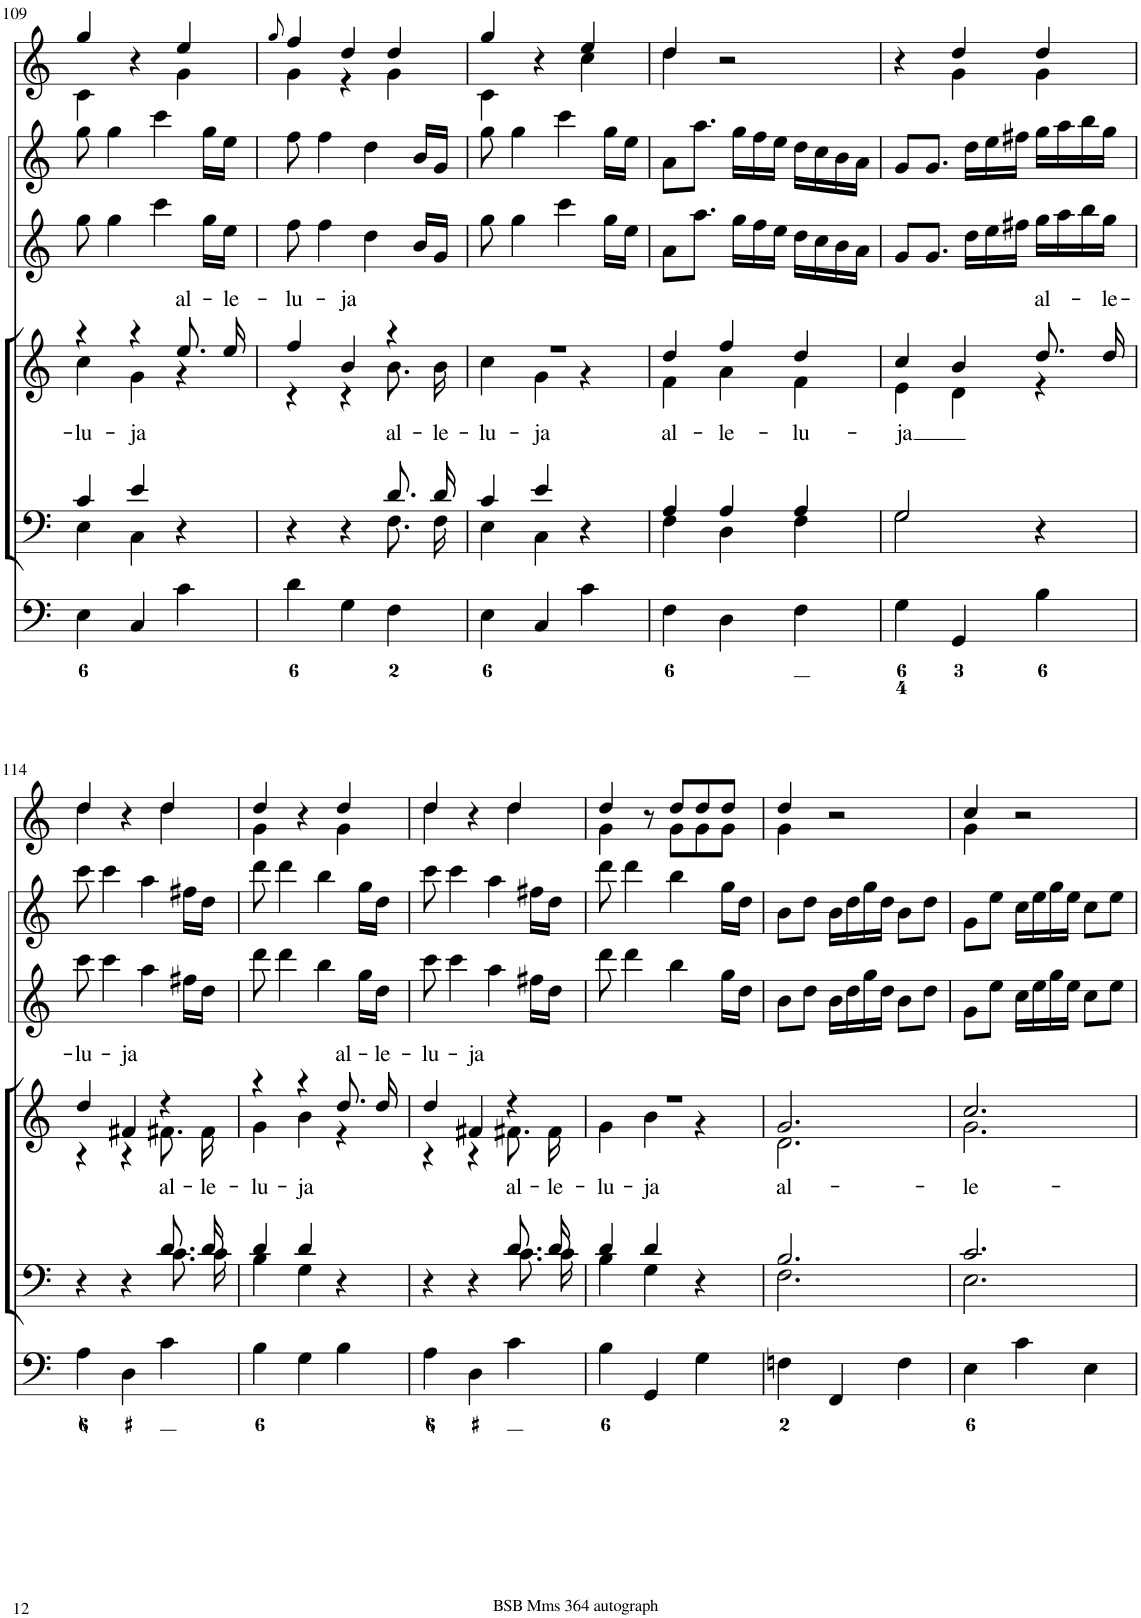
**kern	**kern	**kern	**text	**kern	**kern	**kern
*part6	*part5	*part4	*part4	*part3	*part2	*part1
*staff6	*staff5	*staff4	*staff4	*staff3	*staff2	*staff1
*I"Organ	*I"Voice	*I"Voice	*	*I"Violin	*I"Violini	*I"Corni in C'
*	*	*	*	*I'Vln	*I'Vln	*
!!LO:PB:g=z
*clefF4	*clefF4	*clefG2	*	*clefG2	*clefG2	*clefG2
*	*	*	*	*	*	*Trd7c12
*k[]	*k[]	*k[]	*	*k[]	*k[]	*k[]
*M3/4	*M3/4	*M3/4	*	*M3/4	*M3/4	*M3/4
=109	=109	=109	=109	=109	=109	=109
*	*^	*^	*	*	*	*
!	!	!	!	!	!LO:LY:b	!	!	!
*	*	*	*	*	*	*	*	*^
4E\	4c/	4E\	4r	4cc\	-lu-	8gg\	8gg\	4gg/	4c\
.	.	.	.	.	.	4gg\	4gg\	.	.
!	!	!	!	!	!LO:LY:b	!	!	!	!
4C/	4e/	4C\	4r	4g\	-ja	.	.	4r	4ryy
.	.	.	.	.	.	4ccc\	4ccc\	.	.
!	!	!	!	!	!LO:LY:a	!	!	!	!
4c\	4r	4ryy	8.ee/L	4r	al-	.	.	4ee/	4g\
.	.	.	.	.	.	16gg\LL	16gg\LL	.	.
!	!	!	!	!	!LO:LY:a	!	!	!	!
.	.	.	16ee/Jk	.	-le-	16ee\JJ	16ee\JJ	.	.
=110	=110	=110	=110	=110	=110	=110	=110	=110	=110
.	.	.	.	.	.	.	.	8qgg/	.
!	!	!	!	!	!LO:LY:a	!	!	!	!
4d\	4r	2ryy	4ff/	4r	-lu-	8ff\	8ff\	4ff/	4g\
.	.	.	.	.	.	4ff\	4ff\	.	.
!	!	!	!	!	!LO:LY:a	!	!	!	!
4G\	4r	.	4b/	4r	-ja	.	.	4dd/	4r
.	.	.	.	.	.	4dd\	4dd\	.	.
!	!	!	!	!	!LO:LY:b	!	!	!	!
4F\	8.d/L	8.F\L	4r	8.b\L	al-	.	.	4dd/	4g\
.	.	.	.	.	.	16b/LL	16b/LL	.	.
!	!	!	!	!	!LO:LY:b	!	!	!	!
.	16d/Jk	16F\Jk	.	16b\Jk	-le-	16g/JJ	16g/JJ	.	.
=111	=111	=111	=111	=111	=111	=111	=111	=111	=111
!	!	!	!	!	!LO:LY:b	!	!	!	!
4E\	4c/	4E\	2.r	4cc\	-lu-	8gg\	8gg\	4gg/	4c\
.	.	.	.	.	.	4gg\	4gg\	.	.
!	!	!	!	!	!LO:LY:b	!	!	!	!
4C/	4e/	4C\	.	4g\	-ja	.	.	4r	4ryy
.	.	.	.	.	.	4ccc\	4ccc\	.	.
4c\	4r	4ryy	.	4r	.	.	.	4ee/	4cc\
.	.	.	.	.	.	16gg\LL	16gg\LL	.	.
.	.	.	.	.	.	16ee\JJ	16ee\JJ	.	.
=112	=112	=112	=112	=112	=112	=112	=112	=112	=112
!	!	!	!	!	!LO:LY:b	!	!	!	!
4F\	4A/	4F\	4dd/	4f\	al-	8a\L	8a\L	4dd/	4dd\
.	.	.	.	.	.	8.aa\J	8.aa\J	.	.
!	!	!	!	!	!LO:LY:b	!	!	!	!
4D\	4A/	4D\	4ff/	4a\	-le-	.	.	2r	2ryy
.	.	.	.	.	.	16gg\LL	16gg\LL	.	.
.	.	.	.	.	.	16ff\	16ff\	.	.
.	.	.	.	.	.	16ee\JJ	16ee\JJ	.	.
!	!	!	!	!	!LO:LY:b	!	!	!	!
4F\	4A/	4F\	4dd/	4f\	-lu-	16dd\LL	16dd\LL	.	.
.	.	.	.	.	.	16cc\	16cc\	.	.
.	.	.	.	.	.	16b\	16b\	.	.
.	.	.	.	.	.	16a\JJ	16a\JJ	.	.
=113	=113	=113	=113	=113	=113	=113	=113	=113	=113
!	!	!	!	!	!LO:LY:b	!	!	!	!
4G\	2G/	2G\	4cc/	4e\	-ja	8g/L	8g/L	4r	4ryy
.	.	.	.	.	.	8.g/J	8.g/J	.	.
4GG/	.	.	4b/	4d\	.	.	.	4dd/	4g\
.	.	.	.	.	.	16dd\LL	16dd\LL	.	.
.	.	.	.	.	.	16ee\	16ee\	.	.
.	.	.	.	.	.	16ff#X\JJ	16ff#X\JJ	.	.
!	!	!	!	!	!LO:LY:a	!	!	!	!
4B\	4r	4ryy	8.dd/L	4r	al-	16gg\LL	16gg\LL	4dd/	4g\
.	.	.	.	.	.	16aa\	16aa\	.	.
.	.	.	.	.	.	16bb\	16bb\	.	.
!	!	!	!	!	!LO:LY:a	!	!	!	!
.	.	.	16dd/Jk	.	-le-	16gg\JJ	16gg\JJ	.	.
!!LO:LB:g=z	!!
=114	=114	=114	=114	=114	=114	=114	=114	=114	=114
!	!	!	!	!	!LO:LY:a	!	!	!	!
4A\	4r	2ryy	4dd/	4r	-lu-	8ccc\	8ccc\	4dd/	4dd\
.	.	.	.	.	.	4ccc\	4ccc\	.	.
!	!	!	!	!	!LO:LY:a	!	!	!	!
4D\	4r	.	4f#X/	4r	-ja	.	.	4r	4ryy
.	.	.	.	.	.	4aa\	4aa\	.	.
!	!	!	!	!	!LO:LY:b	!	!	!	!
4c\	8.d/L	8.c\L	4r	8.f#X\L	al-	.	.	4dd/	4dd\
.	.	.	.	.	.	16ff#X\LL	16ff#X\LL	.	.
!	!	!	!	!	!LO:LY:b	!	!	!	!
.	16d/Jk	16c\Jk	.	16f#\Jk	-le-	16dd\JJ	16dd\JJ	.	.
=115	=115	=115	=115	=115	=115	=115	=115	=115	=115
!	!	!	!	!	!LO:LY:b	!	!	!	!
4B\	4d/	4B\	4r	4g\	-lu-	8ddd\	8ddd\	4dd/	4g\
.	.	.	.	.	.	4ddd\	4ddd\	.	.
!	!	!	!	!	!LO:LY:b	!	!	!	!
4G\	4d/	4G\	4r	4b\	-ja	.	.	4r	4ryy
.	.	.	.	.	.	4bb\	4bb\	.	.
!	!	!	!	!	!LO:LY:a	!	!	!	!
4B\	4r	4ryy	8.dd/L	4r	al-	.	.	4dd/	4g\
.	.	.	.	.	.	16gg\LL	16gg\LL	.	.
!	!	!	!	!	!LO:LY:a	!	!	!	!
.	.	.	16dd/Jk	.	-le-	16dd\JJ	16dd\JJ	.	.
=116	=116	=116	=116	=116	=116	=116	=116	=116	=116
!	!	!	!	!	!LO:LY:a	!	!	!	!
4A\	4r	2ryy	4dd/	4r	-lu-	8ccc\	8ccc\	4dd/	4dd\
.	.	.	.	.	.	4ccc\	4ccc\	.	.
!	!	!	!	!	!LO:LY:a	!	!	!	!
4D\	4r	.	4f#X/	4r	-ja	.	.	4r	4ryy
.	.	.	.	.	.	4aa\	4aa\	.	.
!	!	!	!	!	!LO:LY:b	!	!	!	!
4c\	8.d/L	8.c\L	4r	8.f#X\L	al-	.	.	4dd/	4dd\
.	.	.	.	.	.	16ff#X\LL	16ff#X\LL	.	.
!	!	!	!	!	!LO:LY:b	!	!	!	!
.	16d/Jk	16c\Jk	.	16f#\Jk	-le-	16dd\JJ	16dd\JJ	.	.
=117	=117	=117	=117	=117	=117	=117	=117	=117	=117
!	!	!	!	!	!LO:LY:b	!	!	!	!
4B\	4d/	4B\	2.r	4g\	-lu-	8ddd\	8ddd\	4dd/	4g\
.	.	.	.	.	.	4ddd\	4ddd\	.	.
!	!	!	!	!	!LO:LY:b	!	!	!	!
4GG/	4d/	4G\	.	4b\	-ja	.	.	8r	8ryy
.	.	.	.	.	.	4bb\	4bb\	8dd/L	8g\L
4G\	4r	4ryy	.	4r	.	.	.	8dd/	8g\
.	.	.	.	.	.	16gg\LL	16gg\LL	8dd/J	8g\J
.	.	.	.	.	.	16dd\JJ	16dd\JJ	.	.
=118	=118	=118	=118	=118	=118	=118	=118	=118	=118
!	!	!	!	!	!LO:LY:b	!	!	!	!
4Fn\	2.B/	2.F\	2.g/	2.d\	al-	8b\L	8b\L	4dd/	4g\
.	.	.	.	.	.	8dd\J	8dd\J	.	.
4FF/	.	.	.	.	.	16b\LL	16b\LL	2r	2ryy
.	.	.	.	.	.	16dd\	16dd\	.	.
.	.	.	.	.	.	16gg\	16gg\	.	.
.	.	.	.	.	.	16dd\JJ	16dd\JJ	.	.
4F\	.	.	.	.	.	8b\L	8b\L	.	.
.	.	.	.	.	.	8dd\J	8dd\J	.	.
=119	=119	=119	=119	=119	=119	=119	=119	=119	=119
!	!	!	!	!	!LO:LY:b	!	!	!	!
4E\	2.c/	2.E\	2.cc/	2.g\	-le-	8g\L	8g\L	4cc/	4g\
.	.	.	.	.	.	8ee\J	8ee\J	.	.
4c\	.	.	.	.	.	16cc\LL	16cc\LL	2r	2ryy
.	.	.	.	.	.	16ee\	16ee\	.	.
.	.	.	.	.	.	16gg\	16gg\	.	.
.	.	.	.	.	.	16ee\JJ	16ee\JJ	.	.
4E\	.	.	.	.	.	8cc\L	8cc\L	.	.
.	.	.	.	.	.	8ee\J	8ee\J	.	.
*	*v	*v	*	*	*	*	*	*v	*v
*	*	*v	*v	*	*	*	*
=	=	=	=	=	=	=
*-	*-	*-	*-	*-	*-	*-
